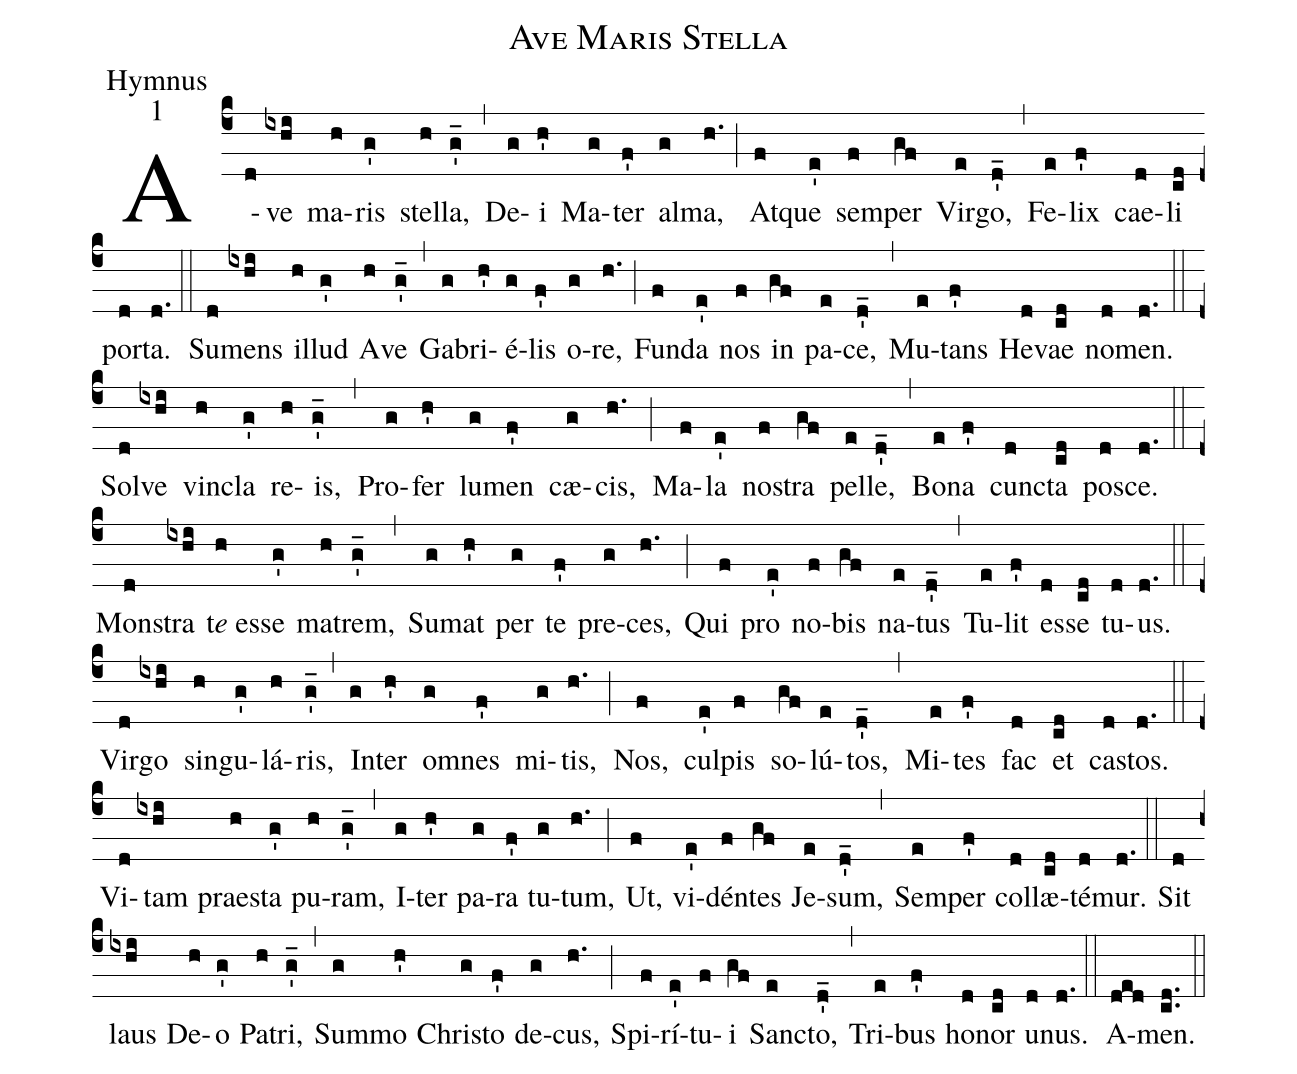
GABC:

name:Ave Maris Stella;
office-part:Hymnus;
mode:1;
%%
(c4)A(d)ve(ixhi) ma(h)ris(g') stel(h)la,(g'_) (,)
De(g)i(h') Ma(g)ter(f') al(g)ma,(h.) (;)
At(f)que(e') sem(f)per(gf) Vir(e)go,(d'_) (,)
Fe(e)lix(f') cae(d)li(cd) por(d)ta.(d.) (::)


Su(d)mens(ixhi) il(h)lud(g') A(h)ve(g'_) (,)
Ga(g)bri(h')é(g)lis(f') o(g)re,(h.) (;)
Fun(f)da(e') nos(f) in(gf) pa(e)ce,(d'_) (,)
Mu(e)tans(f') He(d)vae(cd) no(d)men.(d.) (::)

Sol(d)ve(ixhi) vin(h)cla(g') re(h)is,(g'_) (,)
Pro(g)fer(h') lu(g)men(f') cæ(g)cis,(h.) (;)
Ma(f)la(e') no(f)stra(gf) pel(e)le,(d'_) (,)
Bo(e)na(f') cun(d)cta(cd) po(d)sce.(d.) (::)

Mon(d)stra(ixhi) t<i>e</i> es(h)se(g') ma(h)trem,(g'_) (,)
Su(g)mat(h') per(g) te(f') pre(g)ces,(h.) (;)
Qui(f) pro(e') no(f)bis(gf) na(e)tus(d'_) (,)
Tu(e)lit(f') es(d)se(cd) tu(d)us.(d.) (::)

Vir(d)go(ixhi) sin(h)gu(g')lá(h)ris,(g'_) (,)
In(g)ter(h') om(g)nes(f') mi(g)tis,(h.) (;)
Nos,(f) cul(e')pis(f) so(gf)lú(e)tos,(d'_) (,)
Mi(e)tes(f') fac(d) et(cd) ca(d)stos.(d.) (::)

Vi(d)tam(ixhi) prae(h)sta(g') pu(h)ram,(g'_) (,)
I(g)ter(h') pa(g)ra(f') tu(g)tum,(h.) (;)
Ut,(f) vi(e')dén(f)tes(gf) Je(e)sum,(d'_) (,)
Sem(e)per(f') col(d)læ(cd)té(d)mur.(d.) (::)

Sit(d) laus(ixhi) De(h)o(g') Pa(h)tri,(g'_) (,)
Sum(g)mo(h') Chri(g)sto(f') de(g)cus,(h.) (;)
Spi(f)rí(e')tu(f)i(gf) San(e)cto,(d'_) (,)
Tri(e)bus(f') ho(d)nor(cd) u(d)nus.(d.) (::)
A(ded)men.(c.d.) (::)
